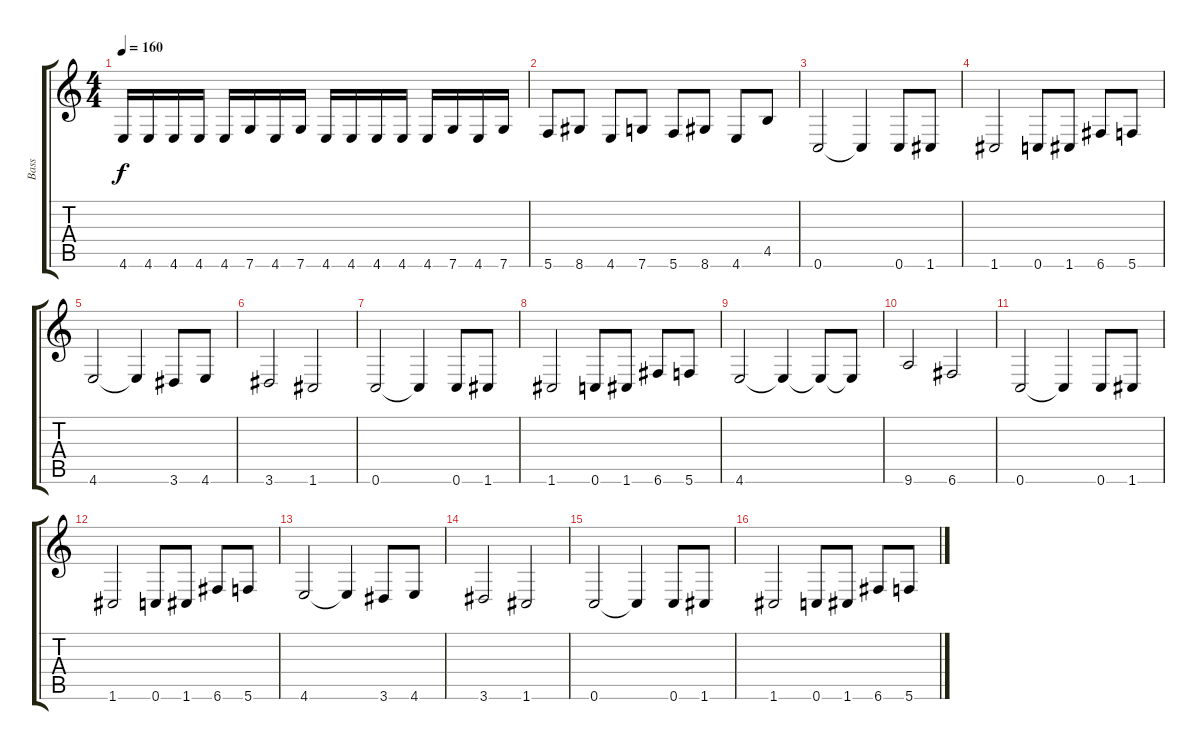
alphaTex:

\track ("Bass" "Bass") {instrument electricbassfinger}
\staff {score tabs}
\tuning (D4 A3 F3 C3 G2 C2) {hide}
\ts (4 4)
\tempo 160
\clef g2
\ks c
4.6.16{dy f} 4.6.16 4.6.16 4.6.16 4.6.16 7.6.16 4.6.16 7.6.16 4.6.16 4.6.16 4.6.16 4.6.16 4.6.16 7.6.16 4.6.16 7.6.16 |
5.6.8 8.6.8 4.6.8 7.6.8 5.6.8 8.6.8 4.6.8 4.5.8 |
0.6.2 0.6{t}.4 0.6.8 1.6.8 |
1.6.2 0.6.8 1.6.8 6.6.8 5.6.8 |
4.6.2 4.6{t}.4 3.6.8 4.6.8 |
3.6.2 1.6.2 |
0.6.2 0.6{t}.4 0.6.8 1.6.8 |
1.6.2 0.6.8 1.6.8 6.6.8 5.6.8 |
4.6.2 4.6{t}.4 4.6{t}.8 4.6{t}.8 |
9.6.2 6.6.2 |
0.6.2 0.6{t}.4 0.6.8 1.6.8 |
1.6.2 0.6.8 1.6.8 6.6.8 5.6.8 |
4.6.2 4.6{t}.4 3.6.8 4.6.8 |
3.6.2 1.6.2 |
0.6.2 0.6{t}.4 0.6.8 1.6.8 |
1.6.2 0.6.8 1.6.8 6.6.8 5.6.8
